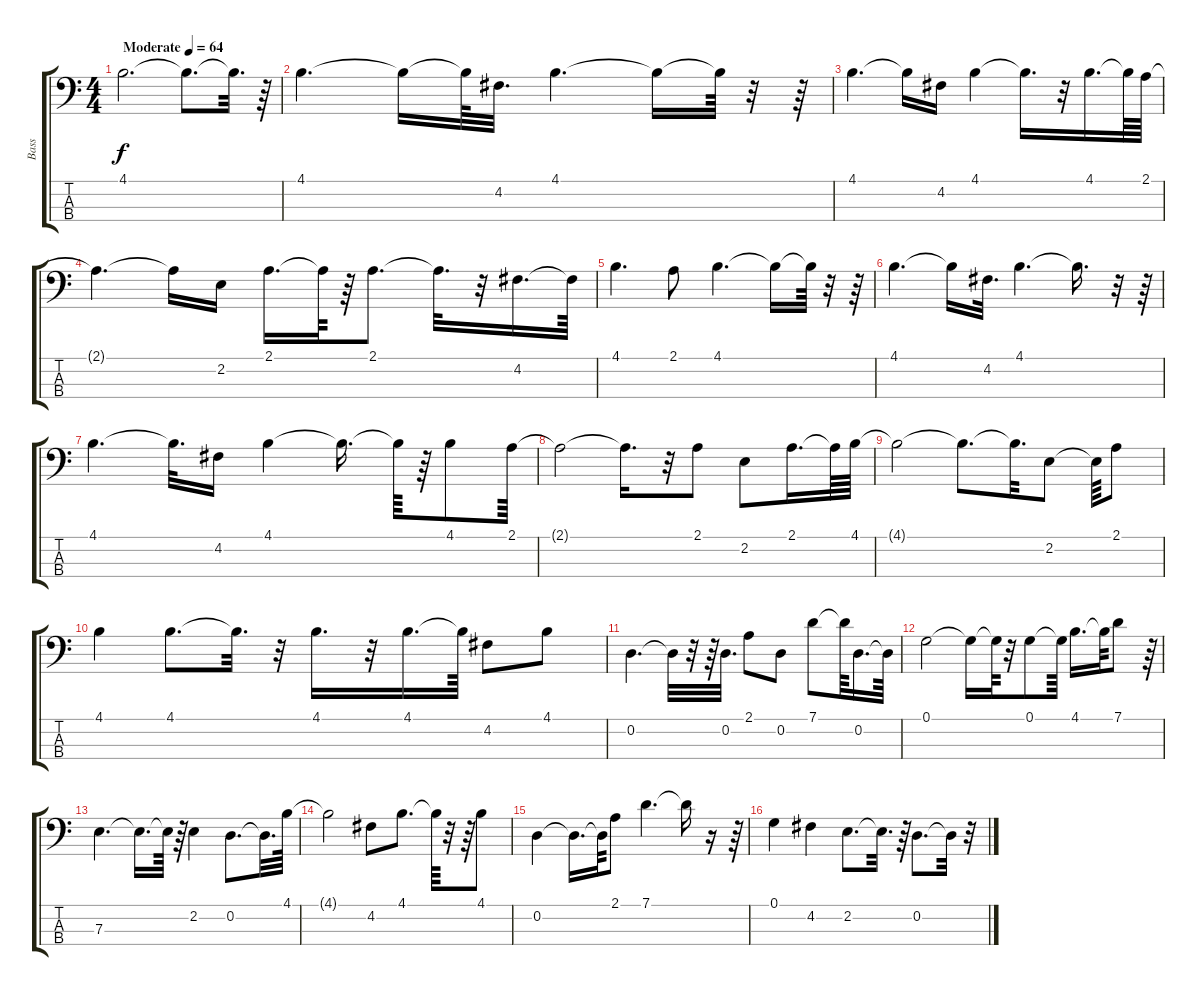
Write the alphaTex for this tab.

\track ("Bass" "Bass") {instrument acousticbass}
\staff {score tabs}
\tuning (G2 D2 A1 E1) {hide}
\ts (4 4)
\tempo (64 "Moderate")
\clef f4
\ks c
4.1.2{d dy f instrument acousticbass} 4.1{t}.8{d} 4.1{t}.32{d} r.64 |
4.1.4{d} 4.1{t}.16 4.1{t}.64 4.2.32{d} 4.1.4{d} 4.1{t}.16 4.1{t}.64 r.32 r.64 |
4.1.4{d} 4.1{t}.16 4.2.16 4.1.4 4.1{t}.16{d} r.32 4.1.16{d} 4.1{t}.64 2.1.64 |
2.1{t}.4{d} 2.1{t}.16 2.2.16 2.1.16{d} 2.1{t}.64 r.64 2.1.8{d} 2.1{t}.32{d} r.32 4.2.16{d} 4.2{t}.64 |
4.1.4{d} 2.1.8 4.1.4{d} 4.1{t}.16 4.1{t}.64 r.32 r.64 |
4.1.4{d} 4.1{t}.16 4.2.32{d} 4.1.4{d} 4.1{t}.16{d} r.32 r.64 |
4.1.4{d} 4.1{t}.32{d} 4.2.16 4.1.4 4.1{t}.16{d} 4.1{t}.64 r.64 4.1.8 2.1.64 |
2.1{t}.2 2.1{t}.16{d} r.32 2.1.8 2.2.8 2.1.16{d} 2.1{t}.64 4.1.64 |
4.1{t}.2 4.1{t}.8{d} 4.1{t}.32{d} 2.2.8 2.2{t}.64 2.1.8 |
4.1.4 4.1.8{d} 4.1{t}.32{d} r.32 4.1.16{d} r.32 4.1.16{d} 4.1{t}.64 4.2.8 4.1.8 |
0.2.4{d} 0.2{t}.32 r.32 r.64 0.2.32{d} 2.1.8 0.2.8{txt ""} 7.1.8 7.1{t}.64 0.2.16{d} 0.2{t}.64 |
0.1.2 0.1{t}.16 0.1{t}.64 r.32 0.1.8 0.1{t}.64 4.1.16{d} 4.1{t}.64 7.1.8 r.64 |
7.3.4{d} 7.3{t}.16{d} 7.3{t}.64 r.64 2.2.4 0.2.8{d} 0.2{t}.32{d} 4.1.64 |
4.1{t}.2 4.2.8 4.1.8{d} 4.1{t}.64 r.32 r.64 4.1.8 |
0.2.4 0.2{t}.16{d} 0.2{t}.64 2.1.8 7.1.4{d} 7.1{t}.16 r.16 r.64 |
0.1.4 4.2.4 2.2.8{d} 2.2{t}.32{d} r.64 0.2.8{d} 0.2{t}.32 r.32
